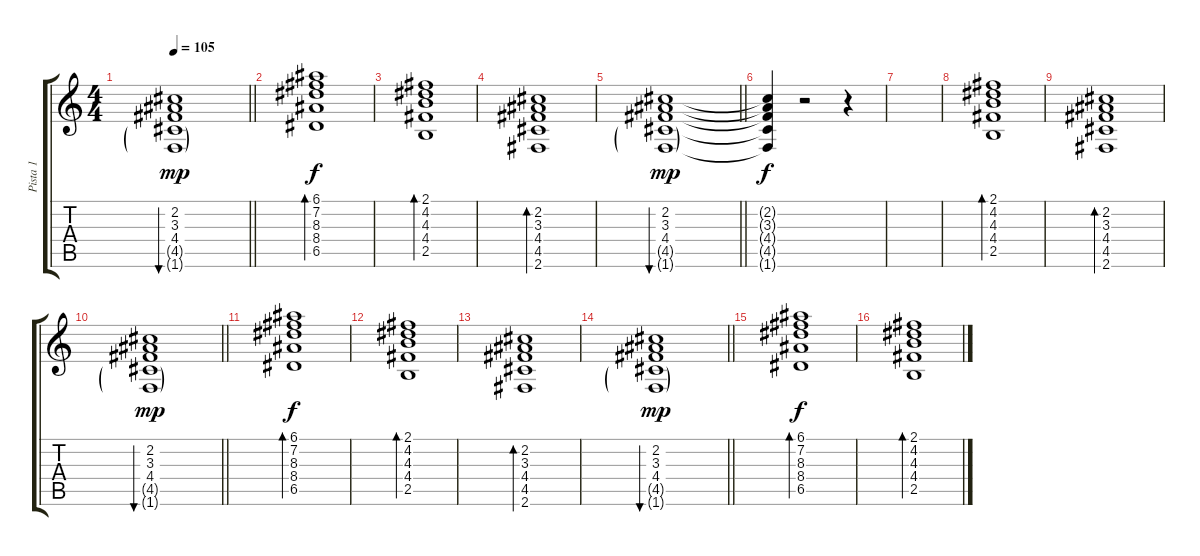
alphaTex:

\track ("Pista 1" "Pista 1") {instrument electricguitarjazz}
\staff {score tabs}
\tuning (E4 B3 G3 D3 A2 E2) {hide}
\ts (4 4)
\tempo 105
\clef g2
\barLineRight lightlight
\ks c
(2.2 3.3 4.4 4.5{g} 1.6{g}).1{bu 60 dy mp} |
(6.1 7.2 8.3 8.4 6.5).1{bd 120 dy f} |
(2.1 4.2 4.3 4.4 2.5).1{bd 120} |
(2.2 3.3 4.4 4.5 2.6).1{bd 120} |
\barLineRight lightlight
(2.2 3.3 4.4 4.5{g} 1.6{g}).1{bu 60 dy mp} |
(2.2{t} 3.3{t} 4.4{t} 4.5{t} 1.6{t}).4{dy f} r.2 r.4 |
|
(2.1 4.2 4.3 4.4 2.5).1{bd 120} |
(2.2 3.3 4.4 4.5 2.6).1{bd 120} |
\barLineRight lightlight
(2.2 3.3 4.4 4.5{g} 1.6{g}).1{bu 60 dy mp} |
(6.1 7.2 8.3 8.4 6.5).1{bd 120 dy f} |
(2.1 4.2 4.3 4.4 2.5).1{bd 120} |
(2.2 3.3 4.4 4.5 2.6).1{bd 120} |
\barLineRight lightlight
(2.2 3.3 4.4 4.5{g} 1.6{g}).1{bu 60 dy mp} |
(6.1 7.2 8.3 8.4 6.5).1{bd 120 dy f} |
(2.1 4.2 4.3 4.4 2.5).1{bd 120}
